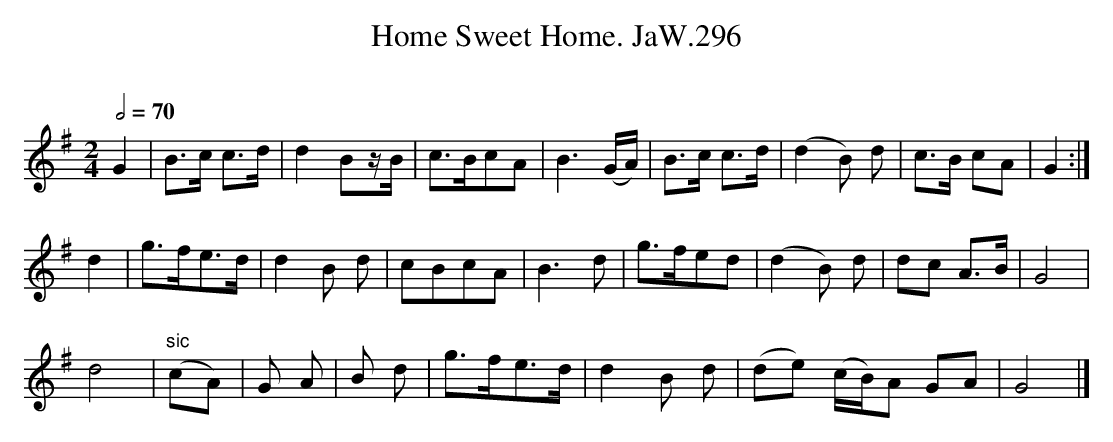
X:1
T:Home Sweet Home. JaW.296
M:2/4
L:1/8
Q:1/2=70
O:
K:G
G2|B>c c>d|d2Bz/B/|c>BcA|B3(G/A/)|B>c c>d|(d2B) d|c>B cA|G2:|
d2|g>fe>d|d2B d|cBcA|B3d|g>fed|(d2B) d|dc A>B|G4|
d4|"sic"(cA)|G A|B d|g>fe>d|d2 B d|(de) (c/B/)A GA|G4|]
